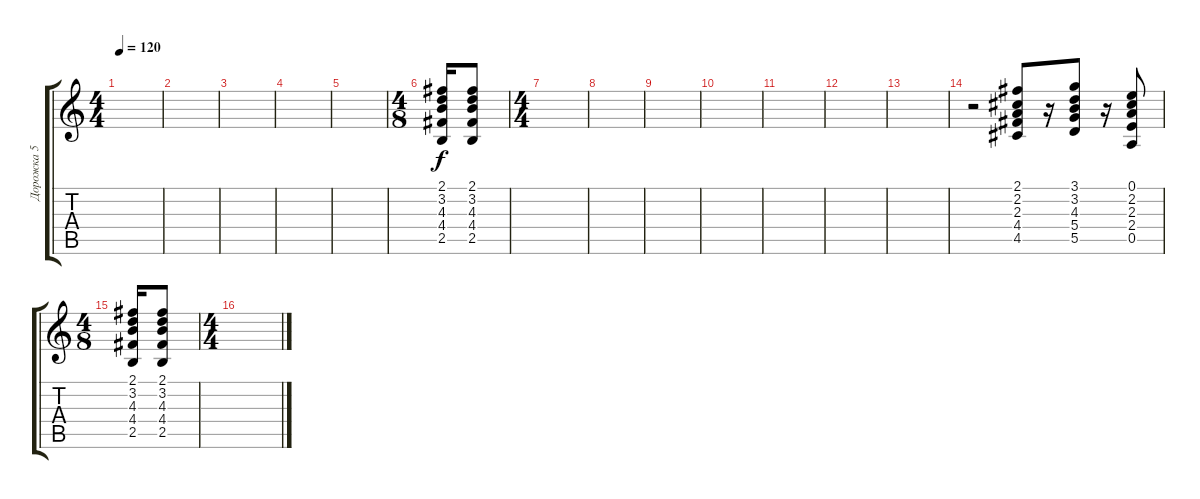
\track ("Дорожка 5" "Дорожка 5") {instrument acousticguitarsteel}
\staff {score tabs}
\tuning (E4 B3 G3 D3 A2 E2) {hide}
\ts (4 4)
\tempo 120
\clef g2
\ks c
|
|
|
|
|
\ts (4 8)
(2.1 3.2 4.3 4.4 2.5).16 (2.1 3.2 4.3 4.4 2.5).8 |
\ts (4 4)
|
|
|
|
|
|
|
r.2 (2.1 2.2 2.3 4.4 4.5).8 r.16 (3.1 3.2 4.3 5.4 5.5).8 r.16 (0.1 2.2 2.3 2.4 0.5).8 |
\ts (4 8)
(2.1 3.2 4.3 4.4 2.5).16 (2.1 3.2 4.3 4.4 2.5).8 |
\ts (4 4)
